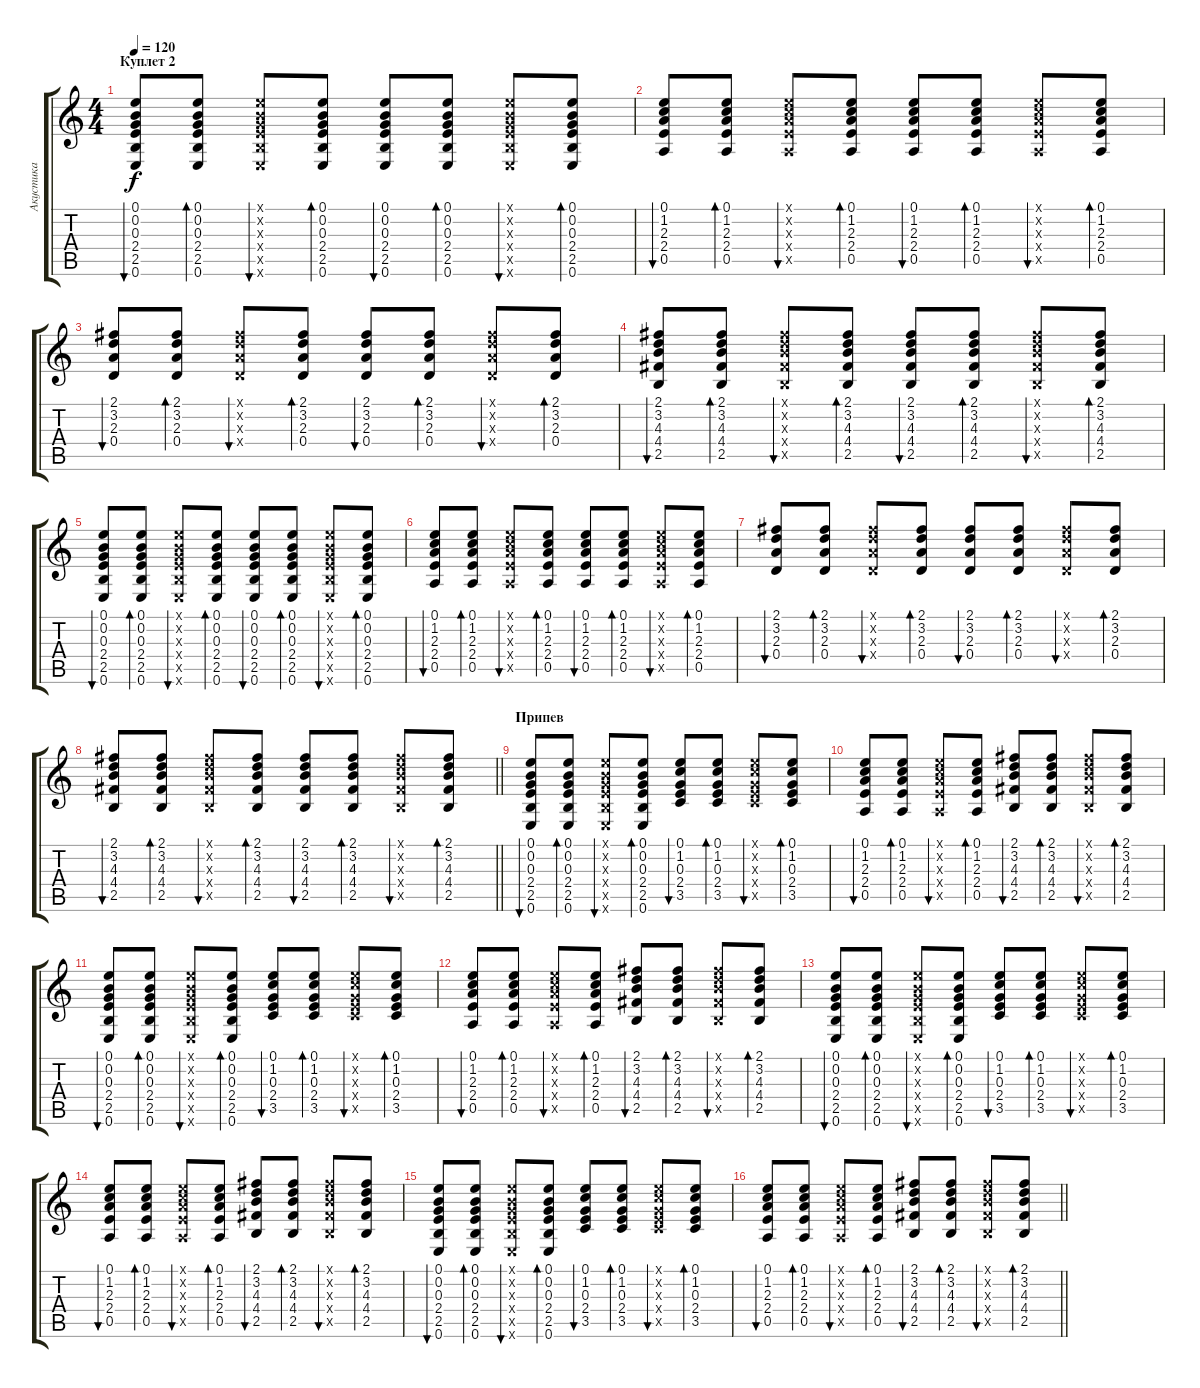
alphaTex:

\track ("Акустика" "Акустика") {instrument acousticguitarsteel}
\staff {score tabs}
\tuning (E4 B3 G3 D3 A2 E2) {hide}
\ts (4 4)
\section ("" "Куплет 2")
\tempo 120
\clef g2
\ks c
(0.1 0.2 0.3 2.4 2.5 0.6).8{bu 30 dy f} (0.1 0.2 0.3 2.4 2.5 0.6).8{bd 30} (0.1{x} 0.2{x} 0.3{x} 2.4{x} 2.5{x} 0.6{x}).8{bu 30} (0.1 0.2 0.3 2.4 2.5 0.6).8{bd 30} (0.1 0.2 0.3 2.4 2.5 0.6).8{bu 30} (0.1 0.2 0.3 2.4 2.5 0.6).8{bd 30} (0.1{x} 0.2{x} 0.3{x} 2.4{x} 2.5{x} 0.6{x}).8{bu 30} (0.1 0.2 0.3 2.4 2.5 0.6).8{bd 30} |
(0.1 1.2 2.3 2.4 0.5).8{bu 30} (0.1 1.2 2.3 2.4 0.5).8{bd 30} (0.1{x} 1.2{x} 2.3{x} 2.4{x} 0.5{x}).8{bu 30} (0.1 1.2 2.3 2.4 0.5).8{bd 30} (0.1 1.2 2.3 2.4 0.5).8{bu 30} (0.1 1.2 2.3 2.4 0.5).8{bd 30} (0.1{x} 1.2{x} 2.3{x} 2.4{x} 0.5{x}).8{bu 30} (0.1 1.2 2.3 2.4 0.5).8{bd 30} |
(2.1 3.2 2.3 0.4).8{bu 30} (2.1 3.2 2.3 0.4).8{bd 30} (2.1{x} 3.2{x} 2.3{x} 0.4{x}).8{bu 30} (2.1 3.2 2.3 0.4).8{bd 30} (2.1 3.2 2.3 0.4).8{bu 30} (2.1 3.2 2.3 0.4).8{bd 30} (2.1{x} 3.2{x} 2.3{x} 0.4{x}).8{bu 30} (2.1 3.2 2.3 0.4).8{bd 30} |
(2.1 3.2 4.3 4.4 2.5).8{bu 30} (2.1 3.2 4.3 4.4 2.5).8{bd 30} (2.1{x} 3.2{x} 4.3{x} 4.4{x} 2.5{x}).8{bu 30} (2.1 3.2 4.3 4.4 2.5).8{bd 30} (2.1 3.2 4.3 4.4 2.5).8{bu 30} (2.1 3.2 4.3 4.4 2.5).8{bd 30} (2.1{x} 3.2{x} 4.3{x} 4.4{x} 2.5{x}).8{bu 30} (2.1 3.2 4.3 4.4 2.5).8{bd 30} |
(0.1 0.2 0.3 2.4 2.5 0.6).8{bu 30} (0.1 0.2 0.3 2.4 2.5 0.6).8{bd 30} (0.1{x} 0.2{x} 0.3{x} 2.4{x} 2.5{x} 0.6{x}).8{bu 30} (0.1 0.2 0.3 2.4 2.5 0.6).8{bd 30} (0.1 0.2 0.3 2.4 2.5 0.6).8{bu 30} (0.1 0.2 0.3 2.4 2.5 0.6).8{bd 30} (0.1{x} 0.2{x} 0.3{x} 2.4{x} 2.5{x} 0.6{x}).8{bu 30} (0.1 0.2 0.3 2.4 2.5 0.6).8{bd 30} |
(0.1 1.2 2.3 2.4 0.5).8{bu 30} (0.1 1.2 2.3 2.4 0.5).8{bd 30} (0.1{x} 1.2{x} 2.3{x} 2.4{x} 0.5{x}).8{bu 30} (0.1 1.2 2.3 2.4 0.5).8{bd 30} (0.1 1.2 2.3 2.4 0.5).8{bu 30} (0.1 1.2 2.3 2.4 0.5).8{bd 30} (0.1{x} 1.2{x} 2.3{x} 2.4{x} 0.5{x}).8{bu 30} (0.1 1.2 2.3 2.4 0.5).8{bd 30} |
(2.1 3.2 2.3 0.4).8{bu 30} (2.1 3.2 2.3 0.4).8{bd 30} (2.1{x} 3.2{x} 2.3{x} 0.4{x}).8{bu 30} (2.1 3.2 2.3 0.4).8{bd 30} (2.1 3.2 2.3 0.4).8{bu 30} (2.1 3.2 2.3 0.4).8{bd 30} (2.1{x} 3.2{x} 2.3{x} 0.4{x}).8{bu 30} (2.1 3.2 2.3 0.4).8{bd 30} |
\barLineRight lightlight
(2.1 3.2 4.3 4.4 2.5).8{bu 30} (2.1 3.2 4.3 4.4 2.5).8{bd 30} (2.1{x} 3.2{x} 4.3{x} 4.4{x} 2.5{x}).8{bu 30} (2.1 3.2 4.3 4.4 2.5).8{bd 30} (2.1 3.2 4.3 4.4 2.5).8{bu 30} (2.1 3.2 4.3 4.4 2.5).8{bd 30} (2.1{x} 3.2{x} 4.3{x} 4.4{x} 2.5{x}).8{bu 30} (2.1 3.2 4.3 4.4 2.5).8{bd 30} |
\section ("" "Припев")
(0.1 0.2 0.3 2.4 2.5 0.6).8{bu 30} (0.1 0.2 0.3 2.4 2.5 0.6).8{bd 30} (0.1{x} 0.2{x} 0.3{x} 2.4{x} 2.5{x} 0.6{x}).8{bu 30} (0.1 0.2 0.3 2.4 2.5 0.6).8{bd 30} (0.1 1.2 0.3 2.4 3.5).8{bu 30} (0.1 1.2 0.3 2.4 3.5).8{bd 30} (0.1{x} 1.2{x} 0.3{x} 2.4{x} 3.5{x}).8{bu 30} (0.1 1.2 0.3 2.4 3.5).8{bd 30} |
(0.1 1.2 2.3 2.4 0.5).8{bu 30} (0.1 1.2 2.3 2.4 0.5).8{bd 30} (0.1{x} 1.2{x} 2.3{x} 2.4{x} 0.5{x}).8{bu 30} (0.1 1.2 2.3 2.4 0.5).8{bd 30} (2.1 3.2 4.3 4.4 2.5).8{bu 30} (2.1 3.2 4.3 4.4 2.5).8{bd 30} (2.1{x} 3.2{x} 4.3{x} 4.4{x} 2.5{x}).8{bu 30} (2.1 3.2 4.3 4.4 2.5).8{bd 30} |
(0.1 0.2 0.3 2.4 2.5 0.6).8{bu 30} (0.1 0.2 0.3 2.4 2.5 0.6).8{bd 30} (0.1{x} 0.2{x} 0.3{x} 2.4{x} 2.5{x} 0.6{x}).8{bu 30} (0.1 0.2 0.3 2.4 2.5 0.6).8{bd 30} (0.1 1.2 0.3 2.4 3.5).8{bu 30} (0.1 1.2 0.3 2.4 3.5).8{bd 30} (0.1{x} 1.2{x} 0.3{x} 2.4{x} 3.5{x}).8{bu 30} (0.1 1.2 0.3 2.4 3.5).8{bd 30} |
(0.1 1.2 2.3 2.4 0.5).8{bu 30} (0.1 1.2 2.3 2.4 0.5).8{bd 30} (0.1{x} 1.2{x} 2.3{x} 2.4{x} 0.5{x}).8{bu 30} (0.1 1.2 2.3 2.4 0.5).8{bd 30} (2.1 3.2 4.3 4.4 2.5).8{bu 30} (2.1 3.2 4.3 4.4 2.5).8{bd 30} (2.1{x} 3.2{x} 4.3{x} 4.4{x} 2.5{x}).8{bu 30} (2.1 3.2 4.3 4.4 2.5).8{bd 30} |
(0.1 0.2 0.3 2.4 2.5 0.6).8{bu 30} (0.1 0.2 0.3 2.4 2.5 0.6).8{bd 30} (0.1{x} 0.2{x} 0.3{x} 2.4{x} 2.5{x} 0.6{x}).8{bu 30} (0.1 0.2 0.3 2.4 2.5 0.6).8{bd 30} (0.1 1.2 0.3 2.4 3.5).8{bu 30} (0.1 1.2 0.3 2.4 3.5).8{bd 30} (0.1{x} 1.2{x} 0.3{x} 2.4{x} 3.5{x}).8{bu 30} (0.1 1.2 0.3 2.4 3.5).8{bd 30} |
(0.1 1.2 2.3 2.4 0.5).8{bu 30} (0.1 1.2 2.3 2.4 0.5).8{bd 30} (0.1{x} 1.2{x} 2.3{x} 2.4{x} 0.5{x}).8{bu 30} (0.1 1.2 2.3 2.4 0.5).8{bd 30} (2.1 3.2 4.3 4.4 2.5).8{bu 30} (2.1 3.2 4.3 4.4 2.5).8{bd 30} (2.1{x} 3.2{x} 4.3{x} 4.4{x} 2.5{x}).8{bu 30} (2.1 3.2 4.3 4.4 2.5).8{bd 30} |
(0.1 0.2 0.3 2.4 2.5 0.6).8{bu 30} (0.1 0.2 0.3 2.4 2.5 0.6).8{bd 30} (0.1{x} 0.2{x} 0.3{x} 2.4{x} 2.5{x} 0.6{x}).8{bu 30} (0.1 0.2 0.3 2.4 2.5 0.6).8{bd 30} (0.1 1.2 0.3 2.4 3.5).8{bu 30} (0.1 1.2 0.3 2.4 3.5).8{bd 30} (0.1{x} 1.2{x} 0.3{x} 2.4{x} 3.5{x}).8{bu 30} (0.1 1.2 0.3 2.4 3.5).8{bd 30} |
\barLineRight lightlight
(0.1 1.2 2.3 2.4 0.5).8{bu 30} (0.1 1.2 2.3 2.4 0.5).8{bd 30} (0.1{x} 1.2{x} 2.3{x} 2.4{x} 0.5{x}).8{bu 30} (0.1 1.2 2.3 2.4 0.5).8{bd 30} (2.1 3.2 4.3 4.4 2.5).8{bu 30} (2.1 3.2 4.3 4.4 2.5).8{bd 30} (2.1{x} 3.2{x} 4.3{x} 4.4{x} 2.5{x}).8{bu 30} (2.1 3.2 4.3 4.4 2.5).8{bd 30}
